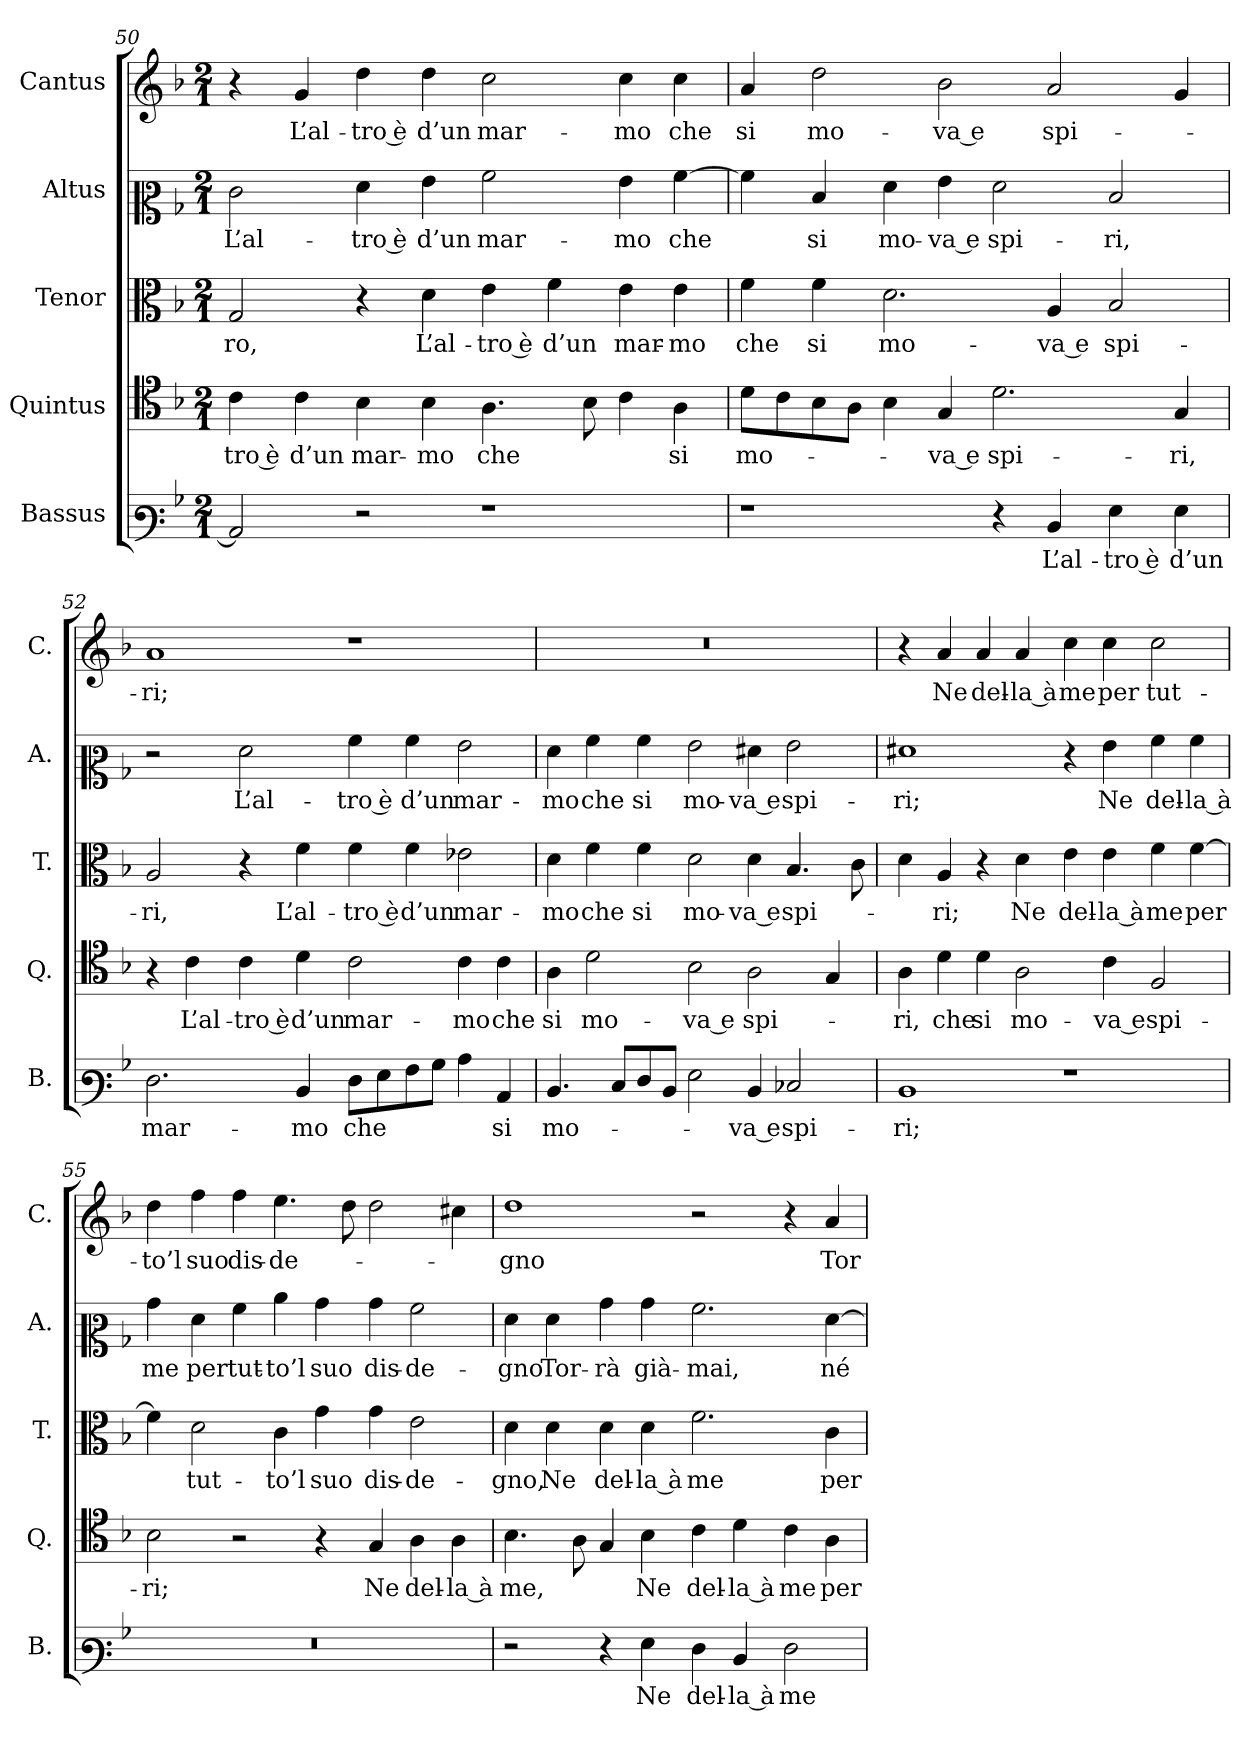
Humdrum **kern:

**kern	**text	**kern	**text	**kern	**text	**kern	**text	**kern	**text
*part5	*part5	*part4	*part4	*part3	*part3	*part2	*part2	*part1	*part1
*staff5	*staff5	*staff4	*staff4	*staff3	*staff3	*staff2	*staff2	*staff1	*staff1
*I"Bassus	*	*I"Quintus	*	*I"Tenor	*	*I"Altus	*	*I"Cantus	*
*I'B.	*	*I'Q.	*	*I'T.	*	*I'A.	*	*I'C.	*
*clefF3	*	*clefC4	*	*clefC3	*	*clefC2	*	*clefG2	*
*k[b-]	*	*k[b-]	*	*k[b-]	*	*k[b-]	*	*k[b-]	*
*M2/1	*	*M2/1	*	*M2/1	*	*M2/1	*	*M2/1	*
=50	=50	=50	=50	=50	=50	=50	=50	=50	=50
2C/]	.	4c\	-tro è	2G/	-ro,	2e\	L’al-	4r	.
.	.	4c\	d’un	.	.	.	.	4g/	L’al-
2r	.	4B-\	mar-	4r	.	4f\	-tro è	4dd\	-tro è
.	.	4B-\	-mo	4d\	L’al-	4g\	d’un	4dd\	d’un
1r	.	4.A\	che	4e\	-tro è	2a\	mar-	2cc\	mar-
.	.	.	.	4f\	d’un	.	.	.	.
.	.	8B-\	.	.	.	.	.	.	.
.	.	4c\	.	4e\	mar-	4g\	-mo	4cc\	-mo
.	.	4A\	si	4e\	-mo	[4a\	che	4cc\	che
=51	=51	=51	=51	=51	=51	=51	=51	=51	=51
1r	.	8d\L	mo-	4f\	che	4a\]	.	4a/	si
.	.	8c\	.	.	.	.	.	.	.
.	.	8B-\	.	4f\	si	4d/	si	2dd\	mo-
.	.	8A\J	.	.	.	.	.	.	.
.	.	4B-\	.	2.d\	mo-	4f\	mo-	.	.
.	.	4G/	-va e	.	.	4g\	-va e	2b-\	-va e
4r	.	2.d\	spi-	.	.	2f\	spi-	.	.
4D/	L’al-	.	.	4A/	-va e	.	.	2a/	spi-
4G\	-tro è	.	.	2B-/	spi-	2d/	-ri,	.	.
4G\	d’un	4G/	-ri,	.	.	.	.	4g/	.
=52	=52	=52	=52	=52	=52	=52	=52	=52	=52
2.F\	mar-	4r	.	2A/	-ri,	2r	.	1a	-ri;
.	.	4c\	L’al-	.	.	.	.	.	.
.	.	4c\	-tro è	4r	.	2f\	L’al-	.	.
4D/	-mo	4d\	d’un	4f\	L’al-	.	.	.	.
8F\L	che	2c\	mar-	4f\	-tro è	4a\	-tro è	1r	.
8G\	.	.	.	.	.	.	.	.	.
8A\	.	.	.	4f\	d’un	4a\	d’un	.	.
8B-\J	.	.	.	.	.	.	.	.	.
4c\	.	4c\	-mo	2e-X\	mar-	2g\	mar-	.	.
4C/	si	4c\	che	.	.	.	.	.	.
=53	=53	=53	=53	=53	=53	=53	=53	=53	=53
!	!	!	!	!	!	!	!	!LO:N:vis=1	!
4.D/	mo-	4A\	si	4d\	-mo	4f\	-mo	0r	.
.	.	2d\	mo-	4f\	che	4a\	che	.	.
8E/L	.	.	.	.	.	.	.	.	.
8F/	.	.	.	4f\	si	4a\	si	.	.
8D/J	.	.	.	.	.	.	.	.	.
2G\	.	2B-\	-va e	2d\	mo-	2g\	mo-	.	.
4D/	-va e	2A\	spi-	4d\	-va e	4f#X\	-va e	.	.
2E-X/	spi-	.	.	4.B-/	spi-	2g\	spi-	.	.
.	.	4G/	.	.	.	.	.	.	.
.	.	.	.	8c\	.	.	.	.	.
=54	=54	=54	=54	=54	=54	=54	=54	=54	=54
1D	-ri;	4A\	-ri,	4d\	.	1f#X	-ri;	4r	.
.	.	4d\	che	4A/	-ri;	.	.	4a/	Ne
.	.	4d\	si	4r	.	.	.	4a/	del-
.	.	2A\	mo-	4d\	Ne	.	.	4a/	-la à
1r	.	.	.	4e\	del-	4r	.	4cc\	me
.	.	4c\	-va e	4e\	-la à	4g\	Ne	4cc\	per
.	.	2F/	spi-	4f\	me	4a\	del-	2cc\	tut-
.	.	.	.	[4f\	per	4a\	-la à	.	.
=55	=55	=55	=55	=55	=55	=55	=55	=55	=55
!LO:N:vis=1	!	!	!	!	!	!	!	!	!
0r	.	2B-\	-ri;	4f\]	.	4b-\	me	4dd\	-to’l
.	.	.	.	2d\	tut-	4f\	per	4ff\	suo
.	.	2r	.	.	.	4a\	tut-	4ff\	dis-
.	.	.	.	4c\	-to’l	4cc\	-to’l	4.ee\	-de-
.	.	4r	.	4g\	suo	4b-\	suo	.	.
.	.	.	.	.	.	.	.	8dd\	.
.	.	4G/	Ne	4g\	dis-	4b-\	dis-	2dd\	.
.	.	4A\	del-	2e\	-de-	2a\	-de-	.	.
.	.	4A\	-la à	.	.	.	.	4cc#X\	.
=56	=56	=56	=56	=56	=56	=56	=56	=56	=56
2r	.	4.B-\	me,	4d\	-gno,	4f\	-gno	1dd	-gno
.	.	.	.	4d\	Ne	4f\	Tor-	.	.
.	.	8A\	.	.	.	.	.	.	.
4r	.	4G/	.	4d\	del-	4b-\	-rà	.	.
4G\	Ne	4B-\	Ne	4d\	-la à	4b-\	già-	.	.
4F\	del-	4c\	del-	2.f\	me	2.a\	-mai,	2r	.
4D/	-la à	4d\	-la à	.	.	.	.	.	.
2F\	me	4c\	me	.	.	.	.	4r	.
.	.	4A\	per	4c\	per	[4f\	né	4a/	Tor-
=	=	=	=	=	=	=	=	=	=
*-	*-	*-	*-	*-	*-	*-	*-	*-	*-
